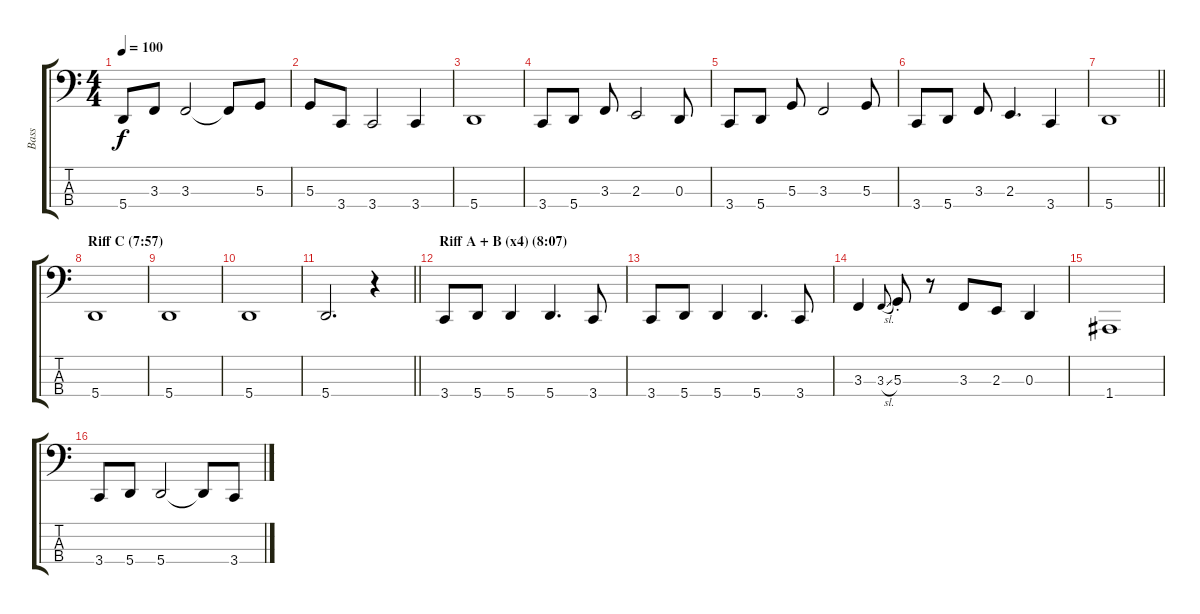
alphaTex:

\track ("Bass" "Bass") {instrument electricbasspick}
\staff {score tabs}
\tuning (C2 G1 D1 A0) {hide}
\ts (4 4)
\tempo 100
\clef f4
\ks c
5.4.8{dy f} 3.3.8 3.3.2 3.3{t}.8 5.3.8 |
5.3.8 3.4.8 3.4.2 3.4.4 |
5.4.1 |
3.4.8 5.4.8 3.3.8 2.3.2 0.3.8 |
3.4.8 5.4.8 5.3.8 3.3.2 5.3.8 |
3.4.8 5.4.8 3.3.8 2.3.4{d} 3.4.4 |
\barLineRight lightlight
5.4.1 |
\section ("" "Riff C (7:57)")
5.4.1 |
5.4.1 |
5.4.1 |
\barLineRight lightlight
5.4.2{d} r.4 |
\section ("" "Riff A + B (x4) (8:07)")
3.4.8 5.4.8 5.4.4 5.4.4{d} 3.4.8 |
3.4.8 5.4.8 5.4.4 5.4.4{d} 3.4.8 |
3.3.4 3.3{sl}.8{gr onbeat} 5.3{st}.8 r.8 3.3.8 2.3.8 0.3.4 |
1.4.1 |
3.4.8 5.4.8 5.4.2 5.4{t}.8 3.4.8
